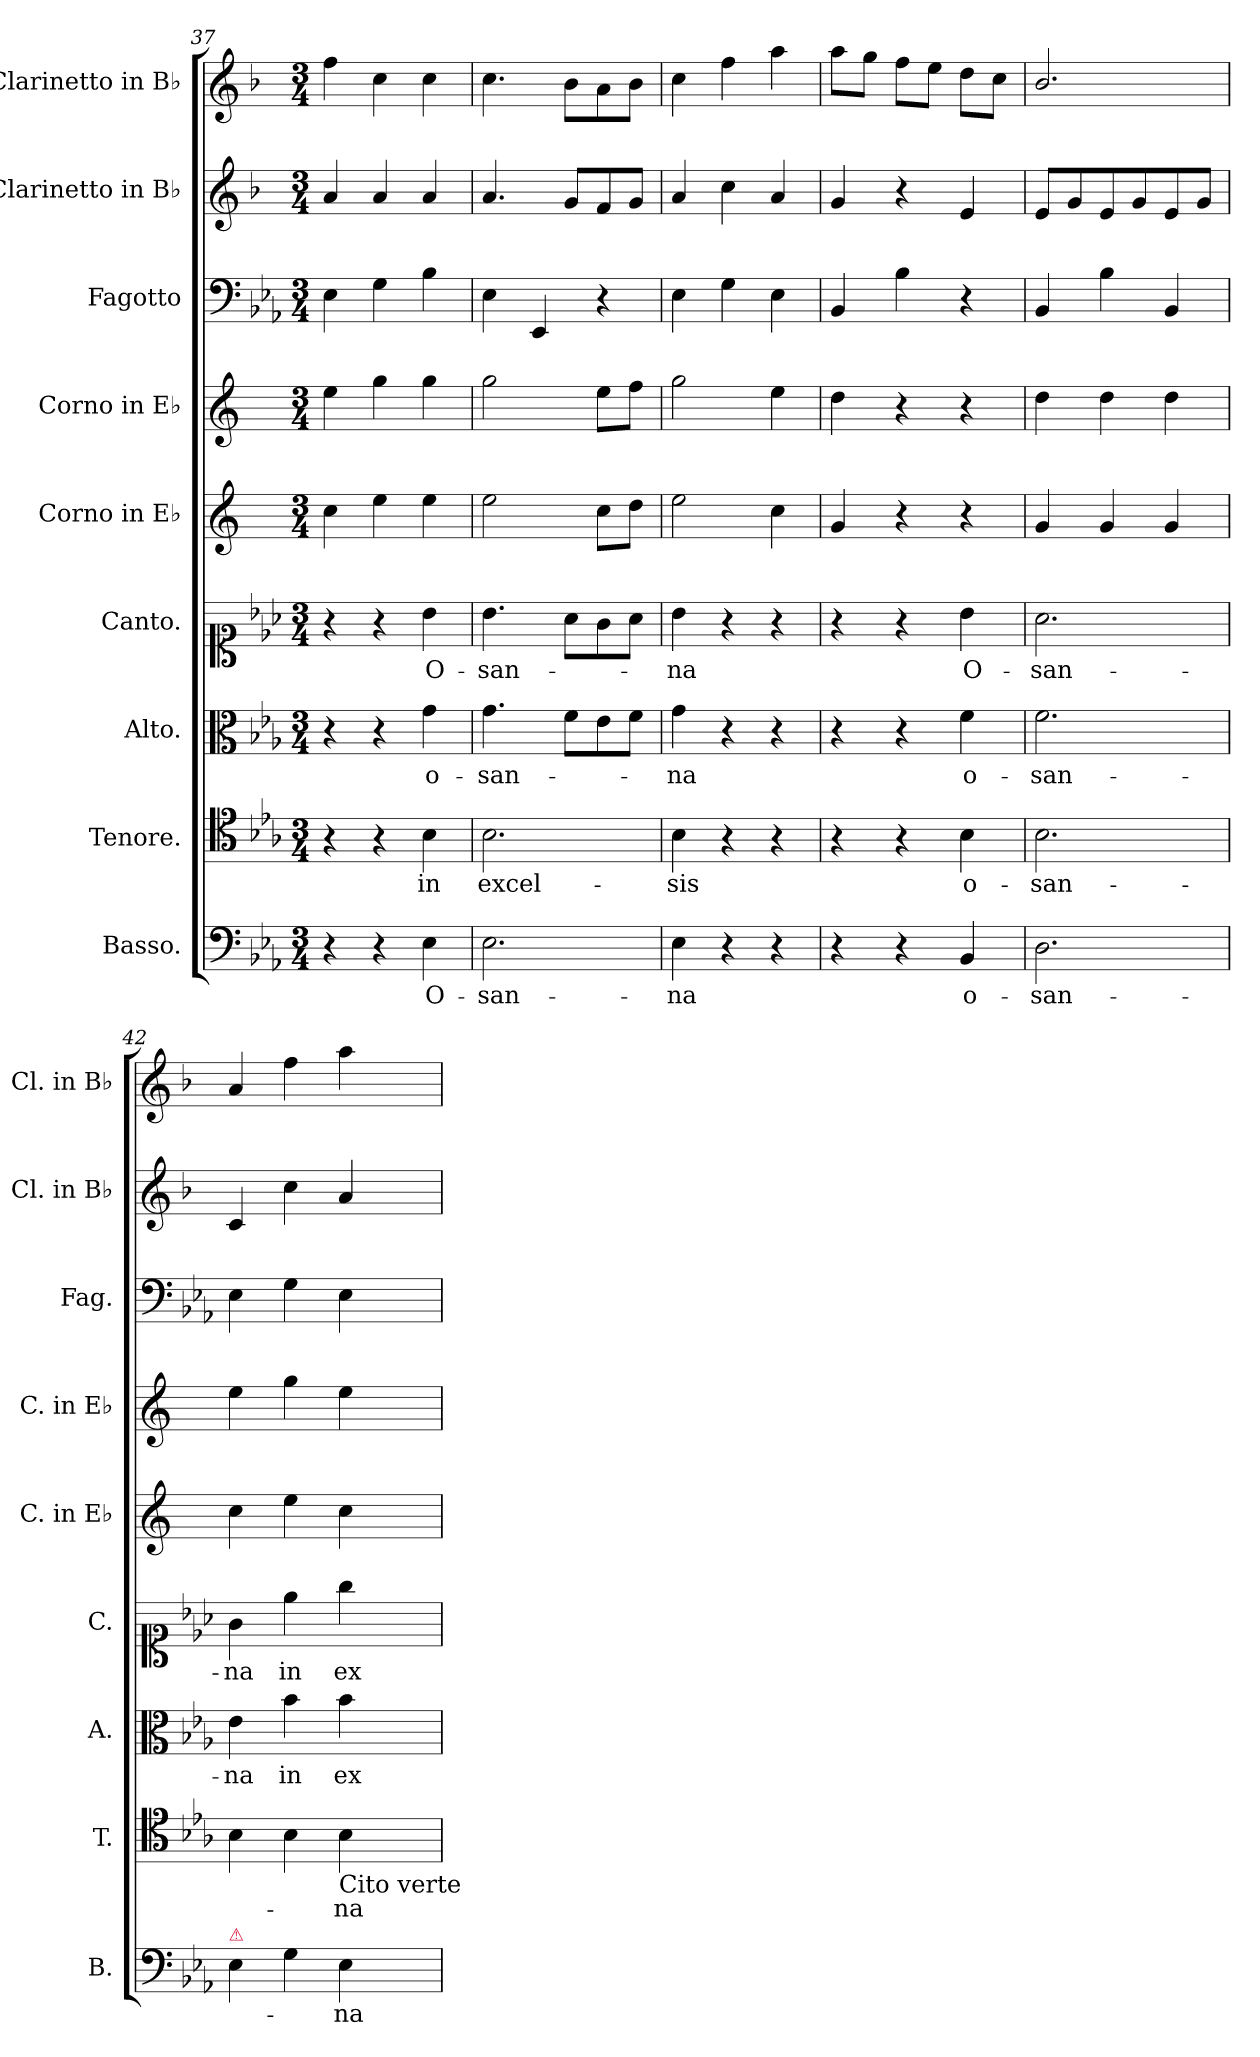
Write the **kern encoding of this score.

**kern	**text	**kern	**text	**kern	**text	**kern	**text	**kern	**kern	**kern	**kern	**kern
*part9	*part9	*part8	*part8	*part7	*part7	*part6	*part6	*part5	*part4	*part3	*part2	*part1
*staff9	*staff9	*staff8	*staff8	*staff7	*staff7	*staff6	*staff6	*staff5	*staff4	*staff3	*staff2	*staff1
*I"Basso.	*	*I"Tenore.	*	*I"Alto.	*	*I"Canto.	*	*I"Corno in E♭	*I"Corno in E♭	*I"Fagotto	*I"Clarinetto in B♭	*I"Clarinetto in B♭
*I'B.	*	*I'T.	*	*I'A.	*	*I'C.	*	*I'C. in E♭	*I'C. in E♭	*I'Fag.	*I'Cl. in B♭	*I'Cl. in B♭
*clefF4	*	*clefC4	*	*clefC3	*	*clefC1	*	*clefG2	*clefG2	*clefF4	*clefG2	*clefG2
*	*	*	*	*	*	*	*	*ITrd5c9	*ITrd5c9	*	*ITrd1c2	*ITrd1c2
*k[b-e-a-]	*	*k[b-e-a-]	*	*k[b-e-a-]	*	*k[b-e-a-]	*	*k[b-e-a-]	*k[b-e-a-]	*k[b-e-a-]	*k[b-e-a-]	*k[b-e-a-]
*E-:	*	*E-:	*	*E-:	*	*E-:	*	*E-:	*E-:	*E-:	*E-:	*E-:
*M3/4	*	*M3/4	*	*M3/4	*	*M3/4	*	*M3/4	*M3/4	*M3/4	*M3/4	*M3/4
=37	=37	=37	=37	=37	=37	=37	=37	=37	=37	=37	=37	=37
4r	.	4r	.	4r	.	4r	.	4e-\	4g\	4E-\	4g/	4ee-\
4r	.	4r	.	4r	.	4r	.	4g\	4b-\	4G\	4g/	4b-\
4E-\	O-	4B-\	in	4g\	o-	4b-\	O-	4g\	4b-\	4B-\	4g/	4b-\
=38	=38	=38	=38	=38	=38	=38	=38	=38	=38	=38	=38	=38
2.E-\	-san-	2.B-\	excel-	4.g\	-san-	4.b-\	-san-	2g\	2b-\	4E-\	4.g/	4.b-\
.	.	.	.	.	.	.	.	.	.	4EE-/	.	.
.	.	.	.	8f\L	.	8a-\L	.	.	.	.	8f/L	8a-\L
.	.	.	.	8e-\	.	8g\	.	8e-\L	8g\L	4r	8e-/	8g\
.	.	.	.	8f\J	.	8a-\J	.	8f\J	8a-\J	.	8f/J	8a-\J
=39	=39	=39	=39	=39	=39	=39	=39	=39	=39	=39	=39	=39
4E-\	-na	4B-\	-sis	4g\	-na	4b-\	-na	2g\	2b-\	4E-\	4g/	4b-\
4r	.	4r	.	4r	.	4r	.	.	.	4G\	4b-\	4ee-\
4r	.	4r	.	4r	.	4r	.	4e-\	4g\	4E-\	4g/	4gg\
=40	=40	=40	=40	=40	=40	=40	=40	=40	=40	=40	=40	=40
4r	.	4r	.	4r	.	4r	.	4B-/	4f\	4BB-/	4f/	8gg\L
.	.	.	.	.	.	.	.	.	.	.	.	8ff\J
4r	.	4r	.	4r	.	4r	.	4r	4r	4B-\	4r	8ee-\L
.	.	.	.	.	.	.	.	.	.	.	.	8dd\J
4BB-/	o-	4B-\	o-	4f\	o-	4b-\	O-	4r	4r	4r	4d/	8cc\L
.	.	.	.	.	.	.	.	.	.	.	.	8b-\J
=41	=41	=41	=41	=41	=41	=41	=41	=41	=41	=41	=41	=41
2.D\	-san-	2.B-\	-san-	2.f\	-san-	2.a-\	-san-	4B-/	4f\	4BB-/	8d/L	2.a-/
.	.	.	.	.	.	.	.	.	.	.	8f/	.
.	.	.	.	.	.	.	.	4B-/	4f\	4B-\	8d/	.
.	.	.	.	.	.	.	.	.	.	.	8f/	.
.	.	.	.	.	.	.	.	4B-/	4f\	4BB-/	8d/	.
.	.	.	.	.	.	.	.	.	.	.	8f/J	.
=42	=42	=42	=42	=42	=42	=42	=42	=42	=42	=42	=42	=42
!LO:TX:a:color=crimson:t=⚠	!	!	!	!	!	!	!	!	!	!	!	!
4E-\	.	4B-\	.	4e-\	-na	4g\	-na	4e-\	4g\	4E-\	4B-/	4g/
4G\	.	4B-\	.	4b-\	in	4ee-\	in	4g\	4b-\	4G\	4b-\	4ee-\
!	!	!LO:TX:b:t=Cito verte	!	!	!	!	!	!	!	!	!	!
4E-\	-na	4B-\	-na	4b-\	ex-	4gg\	ex-	4e-\	4g\	4E-\	4g/	4gg\
=	=	=	=	=	=	=	=	=	=	=	=	=
*-	*-	*-	*-	*-	*-	*-	*-	*-	*-	*-	*-	*-
